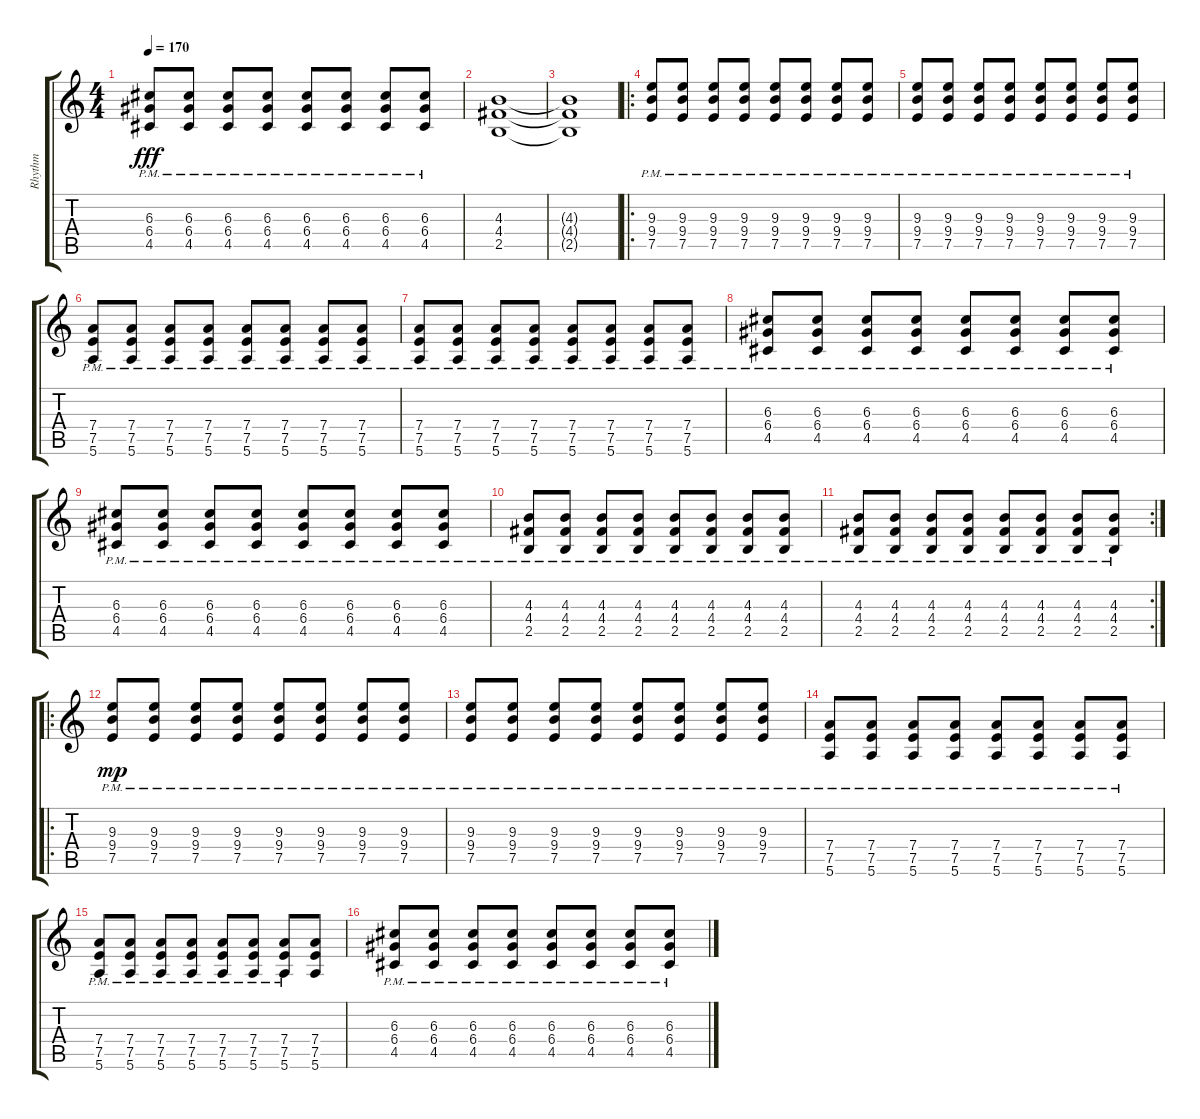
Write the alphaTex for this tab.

\track ("Rhythm" "Rhythm") {instrument overdrivenguitar}
\staff {score tabs}
\tuning (E4 B3 G3 D3 A2 E2) {hide}
\ts (4 4)
\tempo 170
\clef g2
\ks c
(6.3{pm} 6.4{pm} 4.5{pm}).8{dy fff} (6.3{pm} 6.4{pm} 4.5{pm}).8 (6.3{pm} 6.4{pm} 4.5{pm}).8 (6.3{pm} 6.4{pm} 4.5{pm}).8 (6.3{pm} 6.4{pm} 4.5{pm}).8 (6.3{pm} 6.4{pm} 4.5{pm}).8 (6.3{pm} 6.4{pm} 4.5{pm}).8 (6.3{pm} 6.4{pm} 4.5{pm}).8 |
(4.3 4.4 2.5).1 |
(4.3{t} 4.4{t} 2.5{t}).1 |
\ro
(9.3{pm} 9.4{pm} 7.5{pm}).8 (9.3{pm} 9.4{pm} 7.5{pm}).8 (9.3{pm} 9.4{pm} 7.5{pm}).8 (9.3{pm} 9.4{pm} 7.5{pm}).8 (9.3{pm} 9.4{pm} 7.5{pm}).8 (9.3{pm} 9.4{pm} 7.5{pm}).8 (9.3{pm} 9.4{pm} 7.5{pm}).8 (9.3{pm} 9.4{pm} 7.5{pm}).8 |
(9.3{pm} 9.4{pm} 7.5{pm}).8 (9.3{pm} 9.4{pm} 7.5{pm}).8 (9.3{pm} 9.4{pm} 7.5{pm}).8 (9.3{pm} 9.4{pm} 7.5{pm}).8 (9.3{pm} 9.4{pm} 7.5{pm}).8 (9.3{pm} 9.4{pm} 7.5{pm}).8 (9.3{pm} 9.4{pm} 7.5{pm}).8 (9.3{pm} 9.4{pm} 7.5{pm}).8 |
(7.4{pm} 7.5{pm} 5.6{pm}).8 (7.4{pm} 7.5{pm} 5.6{pm}).8 (7.4{pm} 7.5{pm} 5.6{pm}).8 (7.4{pm} 7.5{pm} 5.6{pm}).8 (7.4{pm} 7.5{pm} 5.6{pm}).8 (7.4{pm} 7.5{pm} 5.6{pm}).8 (7.4{pm} 7.5{pm} 5.6{pm}).8 (7.4{pm} 7.5{pm} 5.6{pm}).8 |
(7.4{pm} 7.5{pm} 5.6{pm}).8 (7.4{pm} 7.5{pm} 5.6{pm}).8 (7.4{pm} 7.5{pm} 5.6{pm}).8 (7.4{pm} 7.5{pm} 5.6{pm}).8 (7.4{pm} 7.5{pm} 5.6{pm}).8 (7.4{pm} 7.5{pm} 5.6{pm}).8 (7.4{pm} 7.5{pm} 5.6{pm}).8 (7.4{pm} 7.5{pm} 5.6{pm}).8 |
(6.3{pm} 6.4{pm} 4.5{pm}).8 (6.3{pm} 6.4{pm} 4.5{pm}).8 (6.3{pm} 6.4{pm} 4.5{pm}).8 (6.3{pm} 6.4{pm} 4.5{pm}).8 (6.3{pm} 6.4{pm} 4.5{pm}).8 (6.3{pm} 6.4{pm} 4.5{pm}).8 (6.3{pm} 6.4{pm} 4.5{pm}).8 (6.3{pm} 6.4{pm} 4.5{pm}).8 |
(6.3{pm} 6.4{pm} 4.5{pm}).8 (6.3{pm} 6.4{pm} 4.5{pm}).8 (6.3{pm} 6.4{pm} 4.5{pm}).8 (6.3{pm} 6.4{pm} 4.5{pm}).8 (6.3{pm} 6.4{pm} 4.5{pm}).8 (6.3{pm} 6.4{pm} 4.5{pm}).8 (6.3{pm} 6.4{pm} 4.5{pm}).8 (6.3{pm} 6.4{pm} 4.5{pm}).8 |
(4.3{pm} 4.4{pm} 2.5{pm}).8 (4.3{pm} 4.4{pm} 2.5{pm}).8 (4.3{pm} 4.4{pm} 2.5{pm}).8 (4.3{pm} 4.4{pm} 2.5{pm}).8 (4.3{pm} 4.4{pm} 2.5{pm}).8 (4.3{pm} 4.4{pm} 2.5{pm}).8 (4.3{pm} 4.4{pm} 2.5{pm}).8 (4.3{pm} 4.4{pm} 2.5{pm}).8 |
\rc 2
(4.3{pm} 4.4{pm} 2.5{pm}).8 (4.3{pm} 4.4{pm} 2.5{pm}).8 (4.3{pm} 4.4{pm} 2.5{pm}).8 (4.3{pm} 4.4{pm} 2.5{pm}).8 (4.3{pm} 4.4{pm} 2.5{pm}).8 (4.3{pm} 4.4{pm} 2.5{pm}).8 (4.3{pm} 4.4{pm} 2.5{pm}).8 (4.3{pm} 4.4{pm} 2.5{pm}).8 |
\ro
(9.3{pm} 9.4{pm} 7.5{pm}).8{dy mp} (9.3{pm} 9.4{pm} 7.5{pm}).8 (9.3{pm} 9.4{pm} 7.5{pm}).8 (9.3{pm} 9.4{pm} 7.5{pm}).8 (9.3{pm} 9.4{pm} 7.5{pm}).8 (9.3{pm} 9.4{pm} 7.5{pm}).8 (9.3{pm} 9.4{pm} 7.5{pm}).8 (9.3{pm} 9.4{pm} 7.5{pm}).8 |
(9.3{pm} 9.4{pm} 7.5{pm}).8 (9.3{pm} 9.4{pm} 7.5{pm}).8 (9.3{pm} 9.4{pm} 7.5{pm}).8 (9.3{pm} 9.4{pm} 7.5{pm}).8 (9.3{pm} 9.4{pm} 7.5{pm}).8 (9.3{pm} 9.4{pm} 7.5{pm}).8 (9.3{pm} 9.4{pm} 7.5{pm}).8 (9.3{pm} 9.4{pm} 7.5{pm}).8 |
(7.4{pm} 7.5{pm} 5.6{pm}).8 (7.4{pm} 7.5{pm} 5.6{pm}).8 (7.4{pm} 7.5{pm} 5.6{pm}).8 (7.4{pm} 7.5{pm} 5.6{pm}).8 (7.4{pm} 7.5{pm} 5.6{pm}).8 (7.4{pm} 7.5{pm} 5.6{pm}).8 (7.4{pm} 7.5{pm} 5.6{pm}).8 (7.4{pm} 7.5{pm} 5.6{pm}).8 |
(7.4{pm} 7.5{pm} 5.6{pm}).8 (7.4{pm} 7.5{pm} 5.6{pm}).8 (7.4{pm} 7.5{pm} 5.6{pm}).8 (7.4{pm} 7.5{pm} 5.6{pm}).8 (7.4{pm} 7.5{pm} 5.6{pm}).8 (7.4{pm} 7.5{pm} 5.6{pm}).8 (7.4{pm} 7.5{pm} 5.6{pm}).8 (7.4 7.5 5.6).8 |
(6.3{pm} 6.4{pm} 4.5{pm}).8 (6.3{pm} 6.4{pm} 4.5{pm}).8 (6.3{pm} 6.4{pm} 4.5{pm}).8 (6.3{pm} 6.4{pm} 4.5{pm}).8 (6.3{pm} 6.4{pm} 4.5{pm}).8 (6.3{pm} 6.4{pm} 4.5{pm}).8 (6.3{pm} 6.4{pm} 4.5{pm}).8 (6.3{pm} 6.4{pm} 4.5{pm}).8
